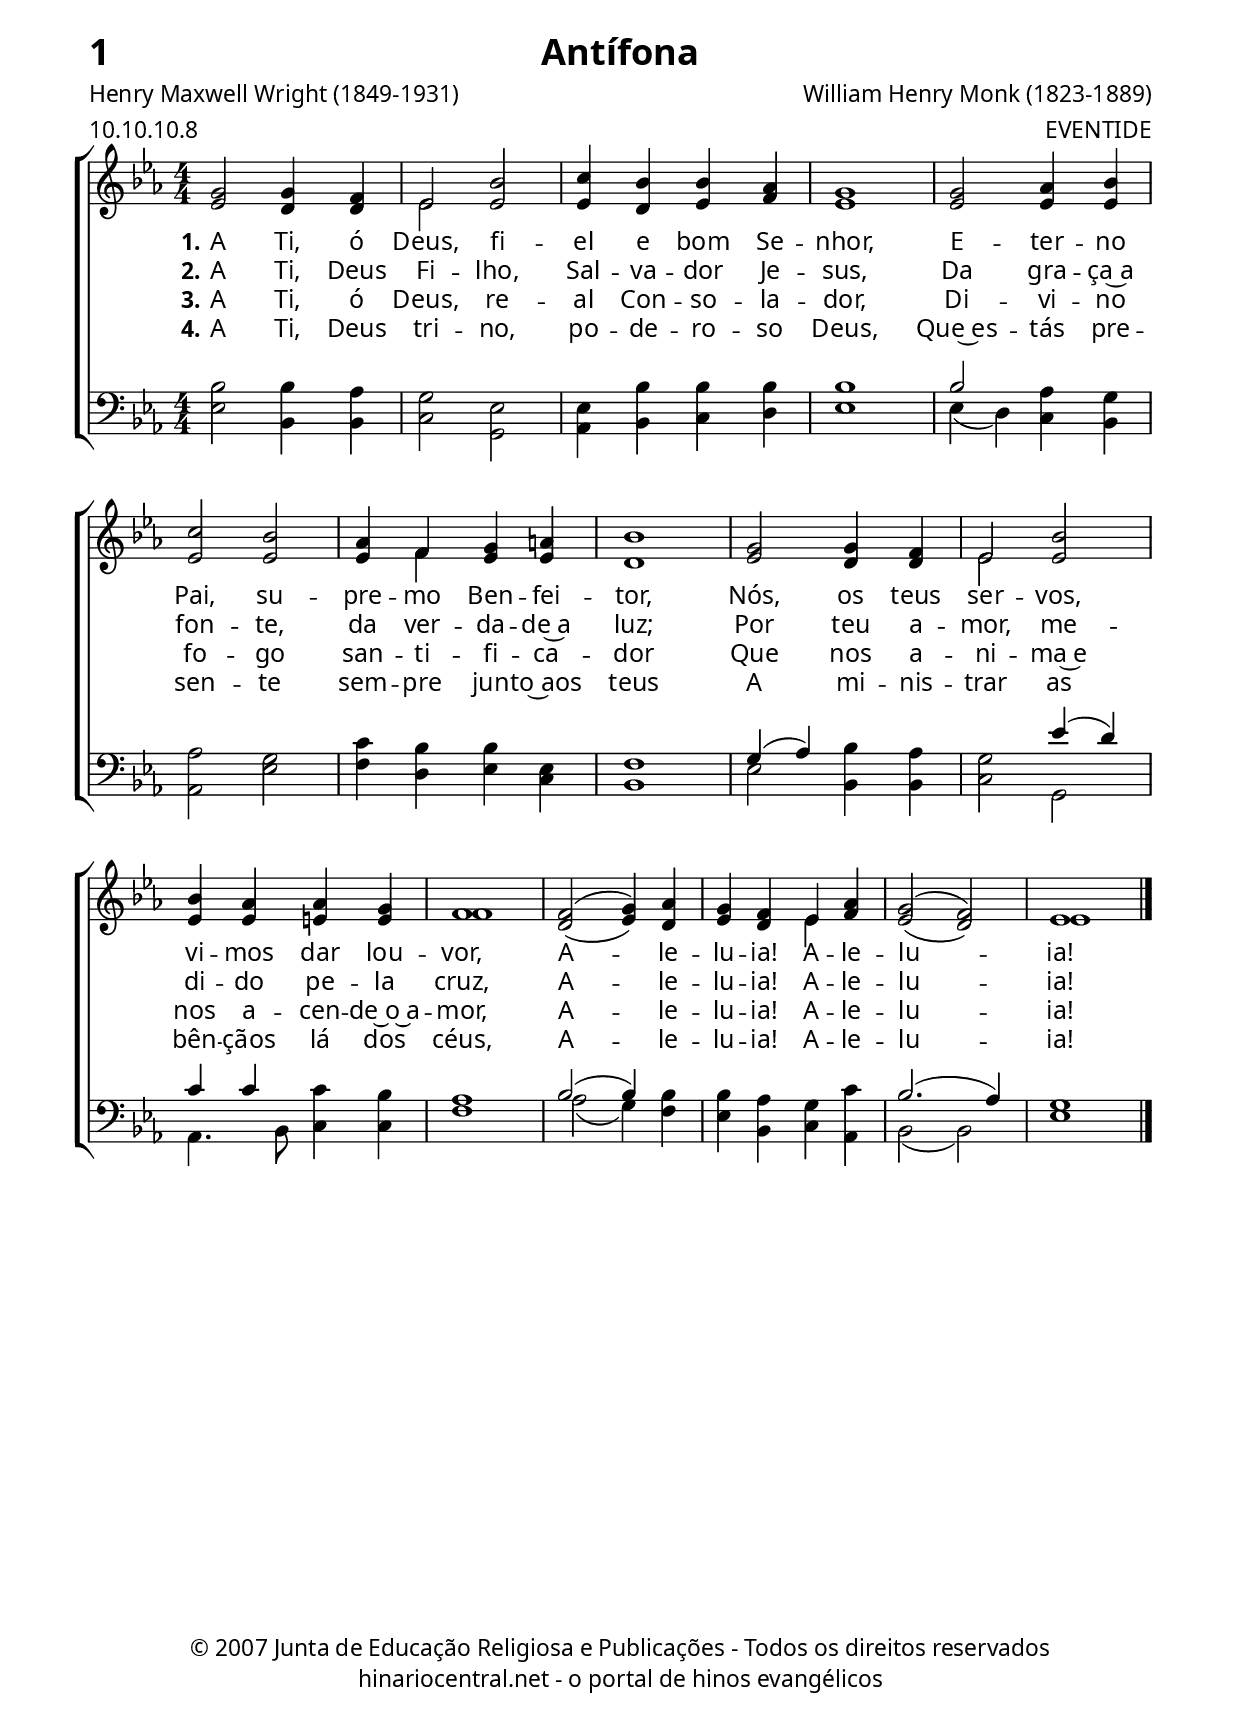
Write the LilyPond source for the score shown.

\version "2.22.1"

%% Header %%
scriptureAllusion = ""
hymnNumber = "1"
title = "Antífona"
composer = "William Henry Monk (1823-1889)"
author = "Henry Maxwell Wright (1849-1931)"
tune = "EVENTIDE"
meter = "10.10.10.8"
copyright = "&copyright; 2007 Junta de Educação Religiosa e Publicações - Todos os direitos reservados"

%% aditional variables %%
lyricsDistance = #2.5
metronome = \tempo 4=86
global = {
  \key ees \major
  \time 4/4
  \numericTimeSignature
  \set Staff.autoBeaming = ##f
  \set doubleSlurs = ##t
}

%%%%%%%%%%%
%% Notes %%
%%%%%%%%%%%

soprano = \relative c'' {
  \global
  \stemUp
  g2 g4 f ees2 bes' c4 bes bes aes g1
  g2 aes4 bes c2 bes aes4 f g a bes1
  g2 g4 f ees2 bes' bes4 aes aes g f1
  f2 (g4) aes g f ees aes g2 (f) ees1 \bar "|."
}

alto = \relative c' {
  \global
  ees2 d4 d ees2 ees ees4 d ees f ees1
  ees2 ees4 ees ees2 ees ees4 f ees ees d1
  ees2 d4 d ees2 ees ees4 ees e e f1
  d2 (ees4) d ees d ees f ees2 (d) ees1
}

tenor = \relative c' {
  \global
  bes2 bes4 aes g2 ees ees4 bes' bes bes bes1
  bes2 aes4 g aes2 g c4 bes bes ees, f1
  g4 (aes) bes aes g2 ees'4 (d) c c c bes aes1
  bes2 (bes4) bes bes aes g c bes2. (aes4) g1
}

bass = \relative c {
  \global
  \stemDown
  ees2 bes4 bes c2 g aes4 bes c d ees1
  ees4 (d) c bes aes2 ees' f4 d ees c bes1
  ees2 bes4 bes c2 g aes4. bes8 c4 c f1
  aes2 (g4) f ees bes c aes bes2 (bes) ees1
}

%%%%%%%%%%%%
%% Lyrics %%
%%%%%%%%%%%%

verseOne = \lyricmode {
  \set stanza = "1."
  A Ti, ó Deus, fi -- el e bom Se -- nhor,
  E -- ter -- no Pai, su -- pre -- mo Ben -- fei -- tor,
  Nós, os teus ser -- vos, vi -- mos dar lou -- vor,
  A -- le -- lu -- ia! A -- le -- lu -- ia!
}

verseTwo = \lyricmode {
  \set stanza = "2."
  A Ti, Deus Fi -- lho, Sal -- va -- dor Je -- sus,
  Da gra -- ça~a fon -- te, da ver -- da -- de~a luz;
  Por teu a -- mor, me -- di -- do pe -- la cruz,
  A -- le -- lu -- ia! A -- le -- lu -- ia!
}

verseThree = \lyricmode {
  \set stanza = "3."
  A Ti, ó Deus, re -- al Con -- so -- la -- dor,
  Di -- vi -- no fo -- go san -- ti -- fi -- ca -- dor
  Que nos a -- ni -- ma~e nos a -- cen -- de~o~a -- mor,
  A -- le -- lu -- ia! A -- le -- lu -- ia!
}

verseFour = \lyricmode {
  \set stanza = "4."
  A Ti, Deus tri -- no, po -- de -- ro -- so Deus,
  Que~es -- tás pre -- sen -- te sem -- pre jun -- to~aos teus
  A mi -- nis -- trar as bên -- çãos lá dos céus,
  A -- le -- lu -- ia! A -- le -- lu -- ia!
}

verseFive = \lyricmode {
  % \set stanza = "5."
  % Lyrics follow here.
}

verseSix = \lyricmode {
  % \set stanza = "5."
  % Lyrics follow here.
}

verseSeven = \lyricmode {
  % \set stanza = "5."
  % Lyrics follow here.
}

\include "../include/hymn-common.ly"
